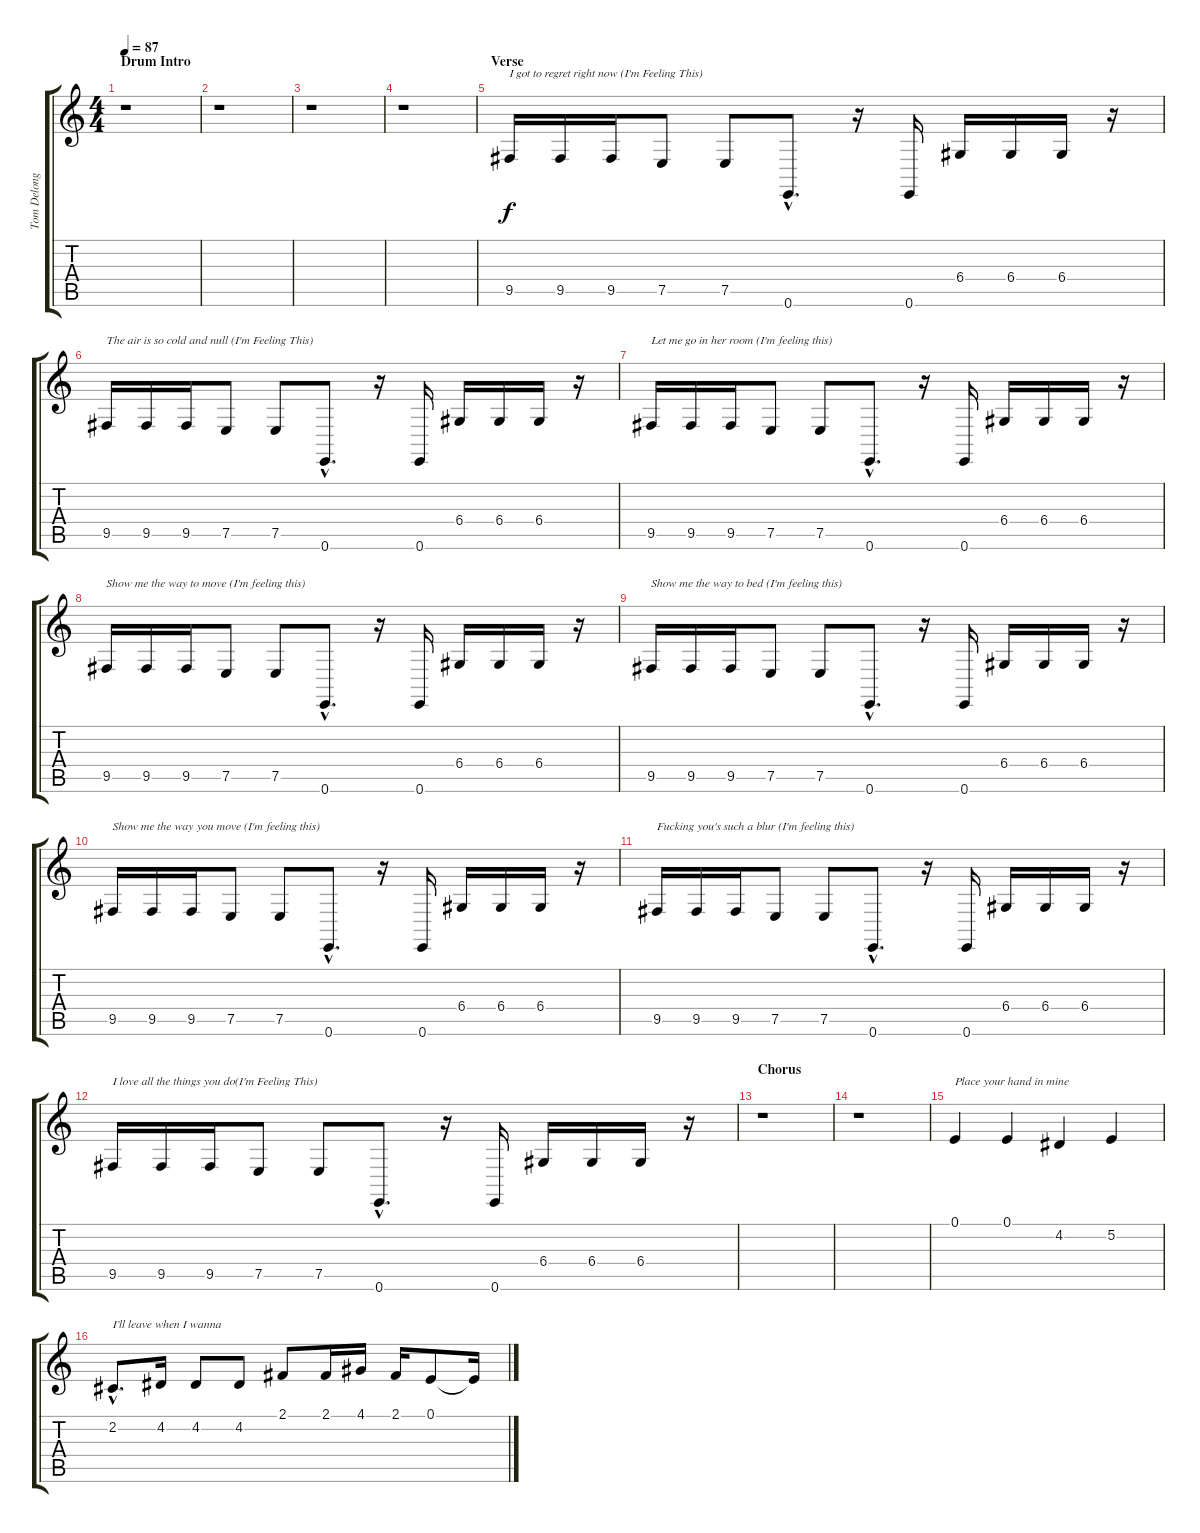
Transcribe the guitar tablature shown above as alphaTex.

\track ("Tom Delonge" "Tom Delong") {instrument altosax}
\staff {score tabs}
\tuning (E4 B3 G3 D3 A2 E2) {hide}
\ts (4 4)
\section ("" "Drum Intro")
\tempo 87
\clef g2
\ks c
r.1{dy f instrument altosax} |
r.1 |
r.1 |
r.1 |
\section ("" "Verse")
9.5.16{txt "I got to regret right now (I'm Feeling This)"} 9.5.16 9.5.16 7.5.8 7.5.8 0.6{hac}.8{d} r.16 0.6.16 6.4.16 6.4.16 6.4.16 r.16 |
9.5.16{txt "The air is so cold and null (I'm Feeling This)"} 9.5.16 9.5.16 7.5.8 7.5.8 0.6{hac}.8{d} r.16 0.6.16 6.4.16 6.4.16 6.4.16 r.16 |
9.5.16{txt "Let me go in her room (I'm feeling this)"} 9.5.16 9.5.16 7.5.8 7.5.8 0.6{hac}.8{d} r.16 0.6.16 6.4.16 6.4.16 6.4.16 r.16 |
9.5.16{txt "Show me the way to move (I'm feeling this)"} 9.5.16 9.5.16 7.5.8 7.5.8 0.6{hac}.8{d} r.16 0.6.16 6.4.16 6.4.16 6.4.16 r.16 |
9.5.16{txt "Show me the way to bed (I'm feeling this)"} 9.5.16 9.5.16 7.5.8 7.5.8 0.6{hac}.8{d} r.16 0.6.16 6.4.16 6.4.16 6.4.16 r.16 |
9.5.16{txt "Show me the way you move (I'm feeling this)"} 9.5.16 9.5.16 7.5.8 7.5.8 0.6{hac}.8{d} r.16 0.6.16 6.4.16 6.4.16 6.4.16 r.16 |
9.5.16{txt "Fucking you's such a blur (I'm feeling this)"} 9.5.16 9.5.16 7.5.8 7.5.8 0.6{hac}.8{d} r.16 0.6.16 6.4.16 6.4.16 6.4.16 r.16 |
9.5.16{txt "I love all the things you do(I'm Feeling This)"} 9.5.16 9.5.16 7.5.8 7.5.8 0.6{hac}.8{d} r.16 0.6.16 6.4.16 6.4.16 6.4.16 r.16 |
\section ("" "Chorus")
r.1 |
r.1 |
0.1.4{txt "Place your hand in mine" volume 8} 0.1.4 4.2.4 5.2.4 |
2.2{hac}.8{d txt "I’ll leave when I wanna"} 4.2.16 4.2.8 4.2.8 2.1.8 2.1.16 4.1.16 2.1.16 0.1.8 0.1{t}.16
